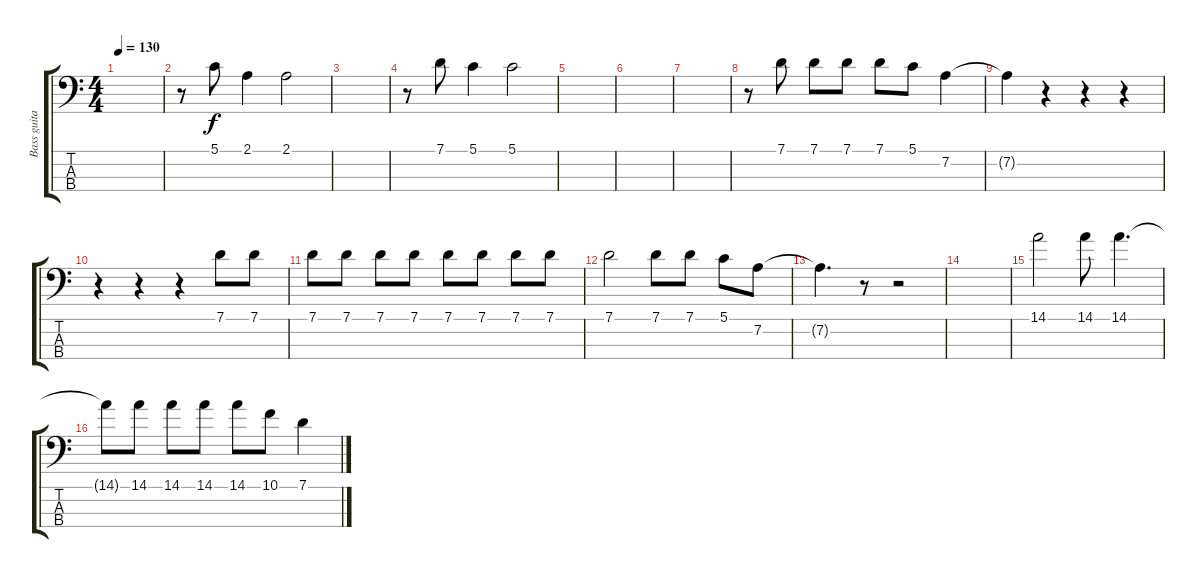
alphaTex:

\track ("Bass guitar" "Bass guita") {instrument electricguitarclean}
\staff {score tabs}
\tuning (G2 D2 A1 E1) {hide}
\ts (4 4)
\tempo 130
\clef f4
\ks c
|
r.8 5.1.8 2.1.4 2.1.2 |
|
r.8 7.1.8 5.1.4 5.1.2 |
|
|
|
r.8 7.1.8 7.1.8 7.1.8 7.1.8 5.1.8 7.2.4 |
7.2{t}.4 r.4 r.4 r.4 |
r.4 r.4 r.4 7.1.8 7.1.8 |
7.1.8 7.1.8 7.1.8 7.1.8 7.1.8 7.1.8 7.1.8 7.1.8 |
7.1.2 7.1.8 7.1.8 5.1.8 7.2.8 |
7.2{t}.4{d} r.8 r.2 |
|
14.1.2 14.1.8 14.1.4{d} |
14.1{t}.8 14.1.8 14.1.8 14.1.8 14.1.8 10.1.8 7.1.4
